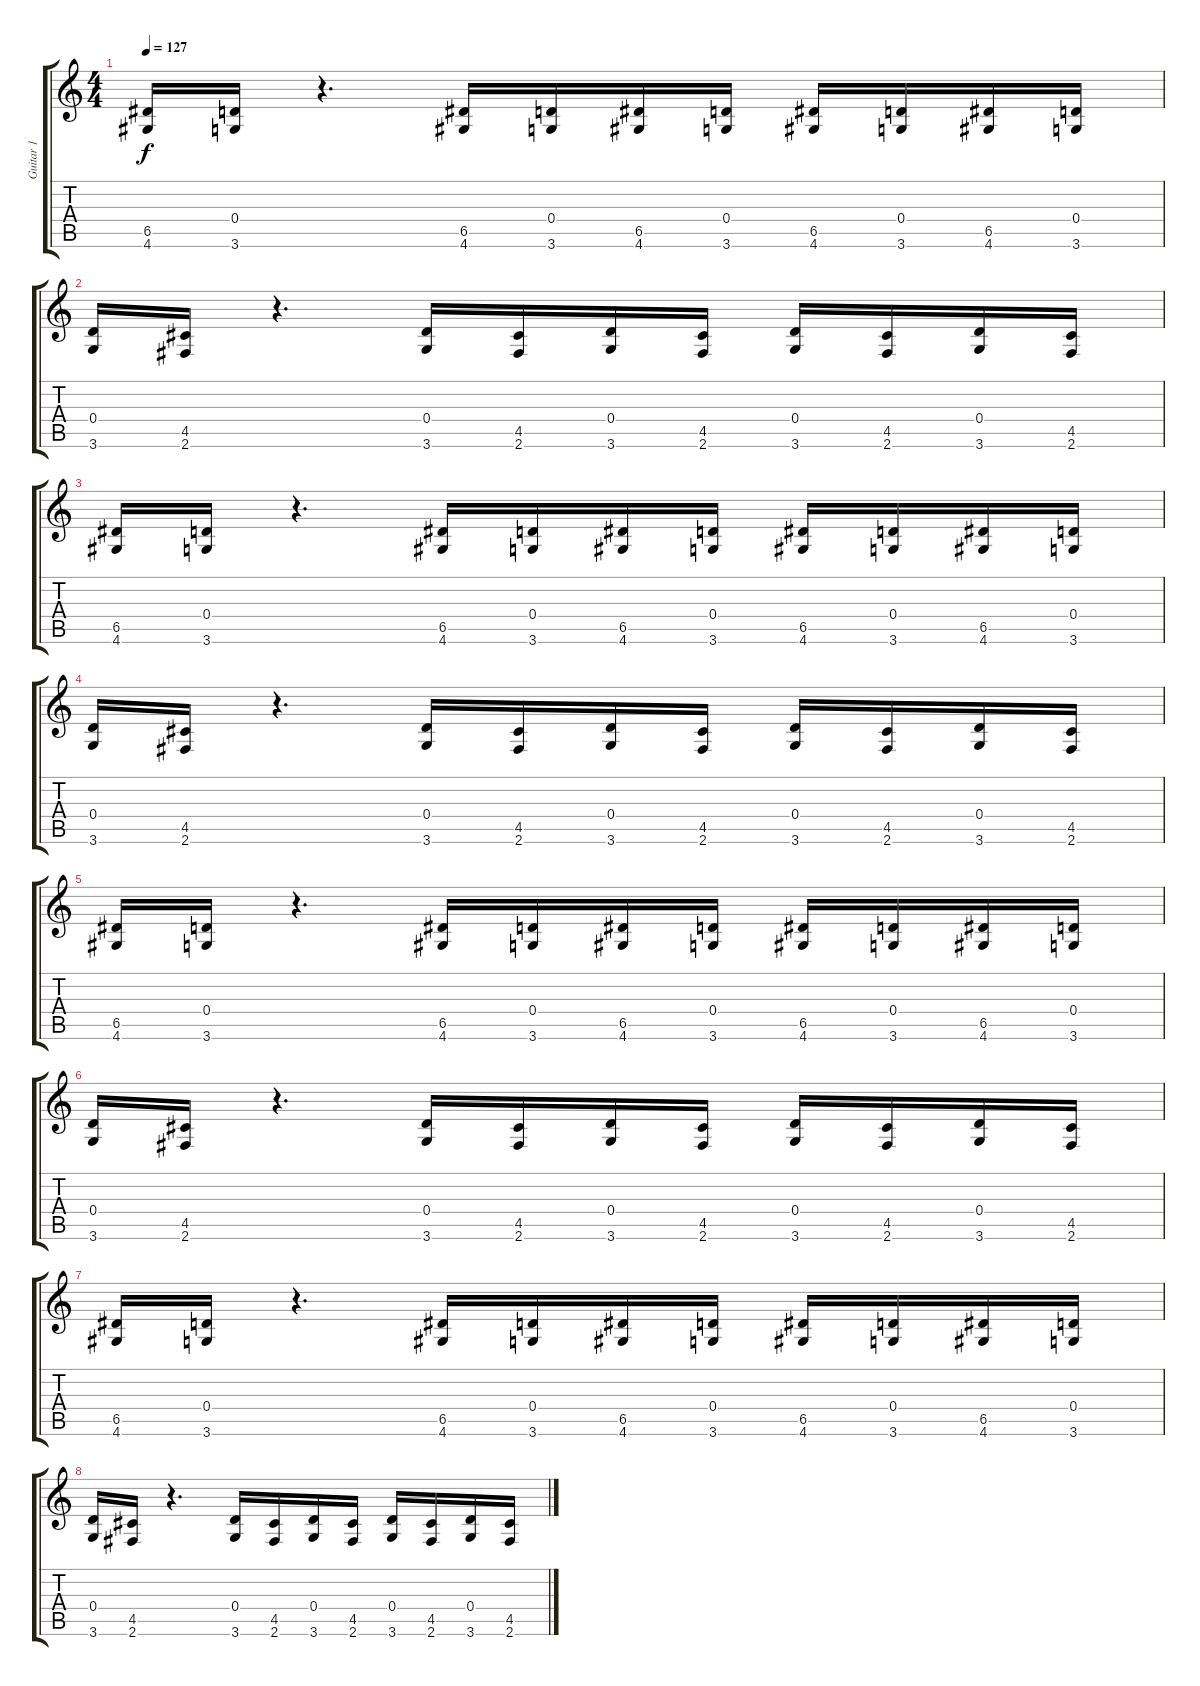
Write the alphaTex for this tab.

\track ("Guitar 1" "Guitar 1") {instrument electricguitarclean}
\staff {score tabs}
\tuning (E4 B3 G3 D3 A2 E2) {hide}
\ts (4 4)
\tempo 127
\clef g2
\ks c
(6.5 4.6).16{dy f} (0.4 3.6).16 r.4{d} (6.5 4.6).16 (0.4 3.6).16 (6.5 4.6).16 (0.4 3.6).16 (6.5 4.6).16 (0.4 3.6).16 (6.5 4.6).16 (0.4 3.6).16 |
(0.4 3.6).16 (4.5 2.6).16 r.4{d} (0.4 3.6).16 (4.5 2.6).16 (0.4 3.6).16 (4.5 2.6).16 (0.4 3.6).16 (4.5 2.6).16 (0.4 3.6).16 (4.5 2.6).16 |
(6.5 4.6).16 (0.4 3.6).16 r.4{d} (6.5 4.6).16 (0.4 3.6).16 (6.5 4.6).16 (0.4 3.6).16 (6.5 4.6).16 (0.4 3.6).16 (6.5 4.6).16 (0.4 3.6).16 |
(0.4 3.6).16 (4.5 2.6).16 r.4{d} (0.4 3.6).16 (4.5 2.6).16 (0.4 3.6).16 (4.5 2.6).16 (0.4 3.6).16 (4.5 2.6).16 (0.4 3.6).16 (4.5 2.6).16 |
(6.5 4.6).16 (0.4 3.6).16 r.4{d} (6.5 4.6).16 (0.4 3.6).16 (6.5 4.6).16 (0.4 3.6).16 (6.5 4.6).16 (0.4 3.6).16 (6.5 4.6).16 (0.4 3.6).16 |
(0.4 3.6).16 (4.5 2.6).16 r.4{d} (0.4 3.6).16 (4.5 2.6).16 (0.4 3.6).16 (4.5 2.6).16 (0.4 3.6).16 (4.5 2.6).16 (0.4 3.6).16 (4.5 2.6).16 |
(6.5 4.6).16 (0.4 3.6).16 r.4{d} (6.5 4.6).16 (0.4 3.6).16 (6.5 4.6).16 (0.4 3.6).16 (6.5 4.6).16 (0.4 3.6).16 (6.5 4.6).16 (0.4 3.6).16 |
(0.4 3.6).16 (4.5 2.6).16 r.4{d} (0.4 3.6).16 (4.5 2.6).16 (0.4 3.6).16 (4.5 2.6).16 (0.4 3.6).16 (4.5 2.6).16 (0.4 3.6).16 (4.5 2.6).16
